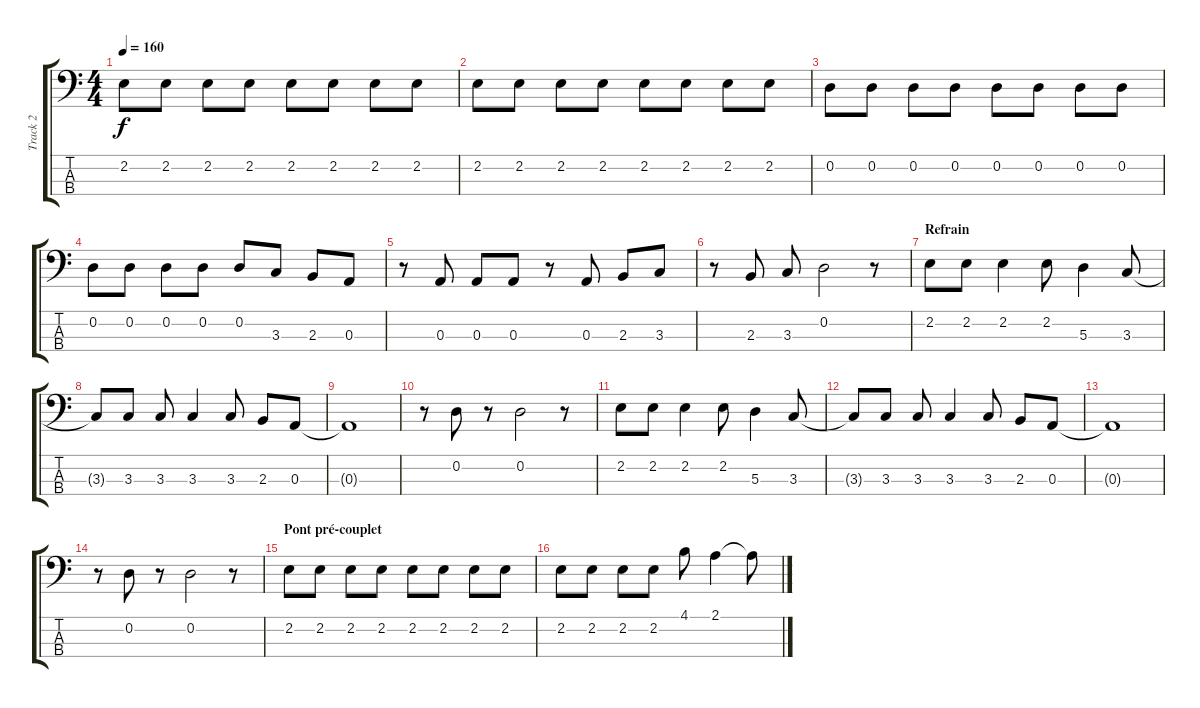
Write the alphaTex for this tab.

\track ("Track 2" "Track 2") {instrument electricbasspick}
\staff {score tabs}
\tuning (G2 D2 A1 E1) {hide}
\ts (4 4)
\tempo 160
\clef f4
\ks c
2.2.8{dy f} 2.2.8 2.2.8 2.2.8 2.2.8 2.2.8 2.2.8 2.2.8 |
2.2.8 2.2.8 2.2.8 2.2.8 2.2.8 2.2.8 2.2.8 2.2.8 |
0.2.8 0.2.8 0.2.8 0.2.8 0.2.8 0.2.8 0.2.8 0.2.8 |
0.2.8 0.2.8 0.2.8 0.2.8 0.2.8 3.3.8 2.3.8 0.3.8 |
r.8 0.3.8 0.3.8 0.3.8 r.8 0.3.8 2.3.8 3.3.8 |
r.8 2.3.8 3.3.8 0.2.2 r.8 |
\section ("" "Refrain")
2.2.8 2.2.8 2.2.4 2.2.8 5.3.4 3.3.8 |
3.3{t}.8 3.3.8 3.3.8 3.3.4 3.3.8 2.3.8 0.3.8 |
0.3{t}.1 |
r.8 0.2.8 r.8 0.2.2 r.8 |
2.2.8 2.2.8 2.2.4 2.2.8 5.3.4 3.3.8 |
3.3{t}.8 3.3.8 3.3.8 3.3.4 3.3.8 2.3.8 0.3.8 |
0.3{t}.1 |
r.8 0.2.8 r.8 0.2.2 r.8 |
\section ("" "Pont pré-couplet")
2.2.8 2.2.8 2.2.8 2.2.8 2.2.8 2.2.8 2.2.8 2.2.8 |
2.2.8 2.2.8 2.2.8 2.2.8 4.1.8 2.1.4 2.1{t}.8
